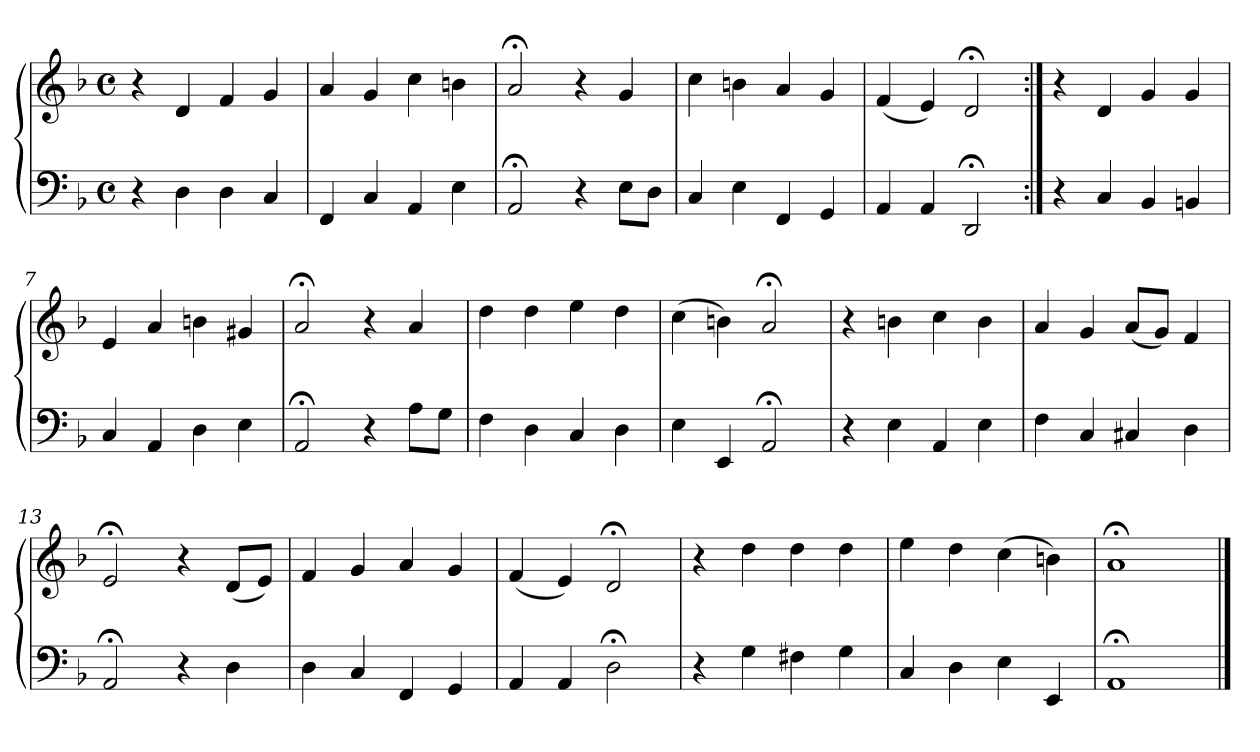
**kern	**kern
*part1	*part1
*staff2	*staff1
*clefF4	*clefG2
*k[b-]	*k[b-]
*M4/4	*M4/4
*met(c)	*met(c)
=1	=1
4r	4r
4D	4d
4D	4f
4C	4g
=2	=2
4FF	4a
4C	4g
4AA	4cc
4E	4bn
=3	=3
2AA;<	2a;<
4r	4r
8EL	4g
8DJ	.
=4	=4
4C	4cc
4E	4bn
4FF	4a
4GG	4g
=5	=5
4AA	(4f
4AA	4e)
2DD;<	2d;<
=6:|!	=6:|!
4r	4r
4C	4d
4BB-	4g
4BBn	4g
=7	=7
4C	4e
4AA	4a
4D	4bn
4E	4g#X
!!LO:LB:g=z
=8	=8
2AA;<	2a;<
4r	4r
8AL	4a
8GJ	.
=9	=9
4F	4dd
4D	4dd
4C	4ee
4D	4dd
=10	=10
4E	(4cc
4EE	4bn)
2AA;<	2a;<
=11	=11
4r	4r
4E	4bn
4AA	4cc
4E	4b
=12	=12
4F	4a
4C	4g
4C#X	(8aL
.	8gJ)
4D	4f
=13	=13
2AA;<	2e;<
4r	4r
4D	(8dL
.	8eJ)
=14	=14
4D	4f
4C	4g
4FF	4a
4GG	4g
=15	=15
4AA	(4f
4AA	4e)
2D;<	2d;<
!!LO:LB:g=z
=16	=16
4r	4r
4G	4dd
4F#X	4dd
4G	4dd
=17	=17
4C	4ee
4D	4dd
4E	(4cc
4EE	4bn)
=18	=18
1AA;<	1a;<
==	==
*-	*-
